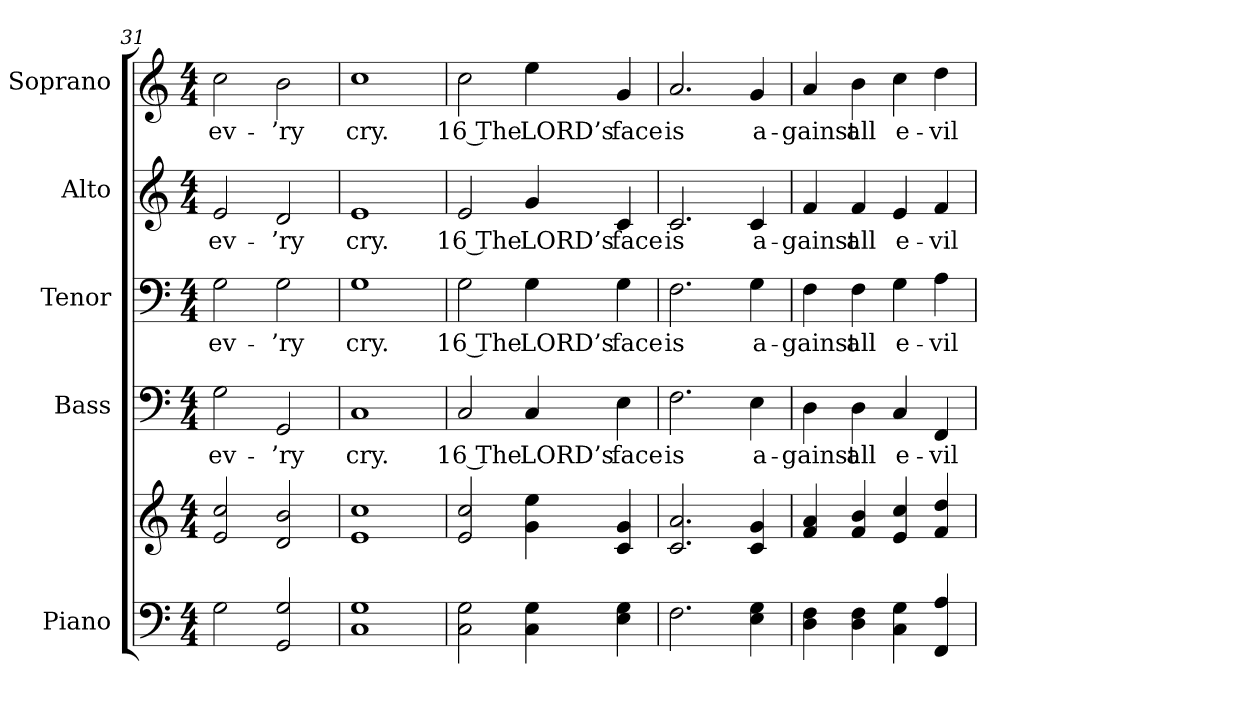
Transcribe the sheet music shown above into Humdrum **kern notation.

**kern	**kern	**kern	**text	**kern	**text	**kern	**text	**kern	**text
*part5	*part5	*part4	*part4	*part3	*part3	*part2	*part2	*part1	*part1
*staff6	*staff5	*staff4	*staff4	*staff3	*staff3	*staff2	*staff2	*staff1	*staff1
*I"Piano	*	*I"Bass	*	*I"Tenor	*	*I"Alto	*	*I"Soprano	*
*I'Pno.	*	*I'B.	*	*I'T.	*	*I'A.	*	*I'S.	*
*clefF4	*clefG2	*clefF4	*	*clefF4	*	*clefG2	*	*clefG2	*
*k[]	*k[]	*k[]	*	*k[]	*	*k[]	*	*k[]	*
*C:	*C:	*C:	*	*C:	*	*C:	*	*C:	*
*M4/4	*M4/4	*M4/4	*	*M4/4	*	*M4/4	*	*M4/4	*
=31	=31	=31	=31	=31	=31	=31	=31	=31	=31
!	!	!	!LO:LY:b:color=#000000	!	!	!	!	!	!
!	!	!	!	!	!LO:LY:b:color=#000000	!	!	!	!
!	!	!	!	!	!	!	!LO:LY:b:color=#000000	!	!
!	!	!	!	!	!	!	!	!	!LO:LY:b:color=#000000
2Gi\	2ei/ 2cci	2Gi\	ev-	2Gi\	ev-	2ei/	ev-	2cci\	ev-
!	!	!	!LO:LY:b:color=#000000	!	!	!	!	!	!
!	!	!	!	!	!LO:LY:b:color=#000000	!	!	!	!
!	!	!	!	!	!	!	!LO:LY:b:color=#000000	!	!
!	!	!	!	!	!	!	!	!	!LO:LY:b:color=#000000
2GGi/ 2Gi	2di/ 2bi	2GGi/	-’ry	2Gi\	-’ry	2di/	-’ry	2bi\	-’ry
=32	=32	=32	=32	=32	=32	=32	=32	=32	=32
!	!	!	!LO:LY:b:color=#000000	!	!	!	!	!	!
!	!	!	!	!	!LO:LY:b:color=#000000	!	!	!	!
!	!	!	!	!	!	!	!LO:LY:b:color=#000000	!	!
!	!	!	!	!	!	!	!	!	!LO:LY:b:color=#000000
1Ci 1Gi	1ei 1cci	1Ci	cry.	1Gi	cry.	1ei	cry.	1cci	cry.
!!LO:PB:g=z
=33	=33	=33	=33	=33	=33	=33	=33	=33	=33
!	!	!	!LO:LY:b:color=#000000	!	!	!	!	!	!
!	!	!	!	!	!LO:LY:b:color=#000000	!	!	!	!
!	!	!	!	!	!	!	!LO:LY:b:color=#000000	!	!
!	!	!	!	!	!	!	!	!	!LO:LY:b:color=#000000
2Ci\ 2Gi	2ei/ 2cci	2Ci/	16 The	2Gi\	16 The	2ei/	16 The	2cci\	16 The
!	!	!	!LO:LY:b:color=#000000	!	!	!	!	!	!
!	!	!	!	!	!LO:LY:b:color=#000000	!	!	!	!
!	!	!	!	!	!	!	!LO:LY:b:color=#000000	!	!
!	!	!	!	!	!	!	!	!	!LO:LY:b:color=#000000
4Ci\ 4Gi	4gi\ 4eei	4Ci/	LORD’s	4Gi\	LORD’s	4gi/	LORD’s	4eei\	LORD’s
!	!	!	!LO:LY:b:color=#000000	!	!	!	!	!	!
!	!	!	!	!	!LO:LY:b:color=#000000	!	!	!	!
!	!	!	!	!	!	!	!LO:LY:b:color=#000000	!	!
!	!	!	!	!	!	!	!	!	!LO:LY:b:color=#000000
4Ei\ 4Gi	4ci/ 4gi	4Ei\	face	4Gi\	face	4ci/	face	4gi/	face
=34	=34	=34	=34	=34	=34	=34	=34	=34	=34
!	!	!	!LO:LY:b:color=#000000	!	!	!	!	!	!
!	!	!	!	!	!LO:LY:b:color=#000000	!	!	!	!
!	!	!	!	!	!	!	!LO:LY:b:color=#000000	!	!
!	!	!	!	!	!	!	!	!	!LO:LY:b:color=#000000
2.Fi\	2.ci/ 2.ai	2.Fi\	is	2.Fi\	is	2.ci/	is	2.ai/	is
!	!	!	!LO:LY:b:color=#000000	!	!	!	!	!	!
!	!	!	!	!	!LO:LY:b:color=#000000	!	!	!	!
!	!	!	!	!	!	!	!LO:LY:b:color=#000000	!	!
!	!	!	!	!	!	!	!	!	!LO:LY:b:color=#000000
4Ei\ 4Gi	4ci/ 4gi	4Ei\	a-	4Gi\	a-	4ci/	a-	4gi/	a-
=35	=35	=35	=35	=35	=35	=35	=35	=35	=35
!	!	!	!LO:LY:b:color=#000000	!	!	!	!	!	!
!	!	!	!	!	!LO:LY:b:color=#000000	!	!	!	!
!	!	!	!	!	!	!	!LO:LY:b:color=#000000	!	!
!	!	!	!	!	!	!	!	!	!LO:LY:b:color=#000000
4Di\ 4Fi	4fi/ 4ai	4Di\	-gainst	4Fi\	-gainst	4fi/	-gainst	4ai/	-gainst
!	!	!	!LO:LY:b:color=#000000	!	!	!	!	!	!
!	!	!	!	!	!LO:LY:b:color=#000000	!	!	!	!
!	!	!	!	!	!	!	!LO:LY:b:color=#000000	!	!
!	!	!	!	!	!	!	!	!	!LO:LY:b:color=#000000
4Di\ 4Fi	4fi/ 4bi	4Di\	all	4Fi\	all	4fi/	all	4bi\	all
!	!	!	!LO:LY:b:color=#000000	!	!	!	!	!	!
!	!	!	!	!	!LO:LY:b:color=#000000	!	!	!	!
!	!	!	!	!	!	!	!LO:LY:b:color=#000000	!	!
!	!	!	!	!	!	!	!	!	!LO:LY:b:color=#000000
4Ci\ 4Gi	4ei/ 4cci	4Ci/	e-	4Gi\	e-	4ei/	e-	4cci\	e-
!	!	!	!LO:LY:b:color=#000000	!	!	!	!	!	!
!	!	!	!	!	!LO:LY:b:color=#000000	!	!	!	!
!	!	!	!	!	!	!	!LO:LY:b:color=#000000	!	!
!	!	!	!	!	!	!	!	!	!LO:LY:b:color=#000000
4FFi/ 4Ai	4fi/ 4ddi	4FFi/	-vil	4Ai\	-vil	4fi/	-vil	4ddi\	-vil
=	=	=	=	=	=	=	=	=	=
*-	*-	*-	*-	*-	*-	*-	*-	*-	*-
